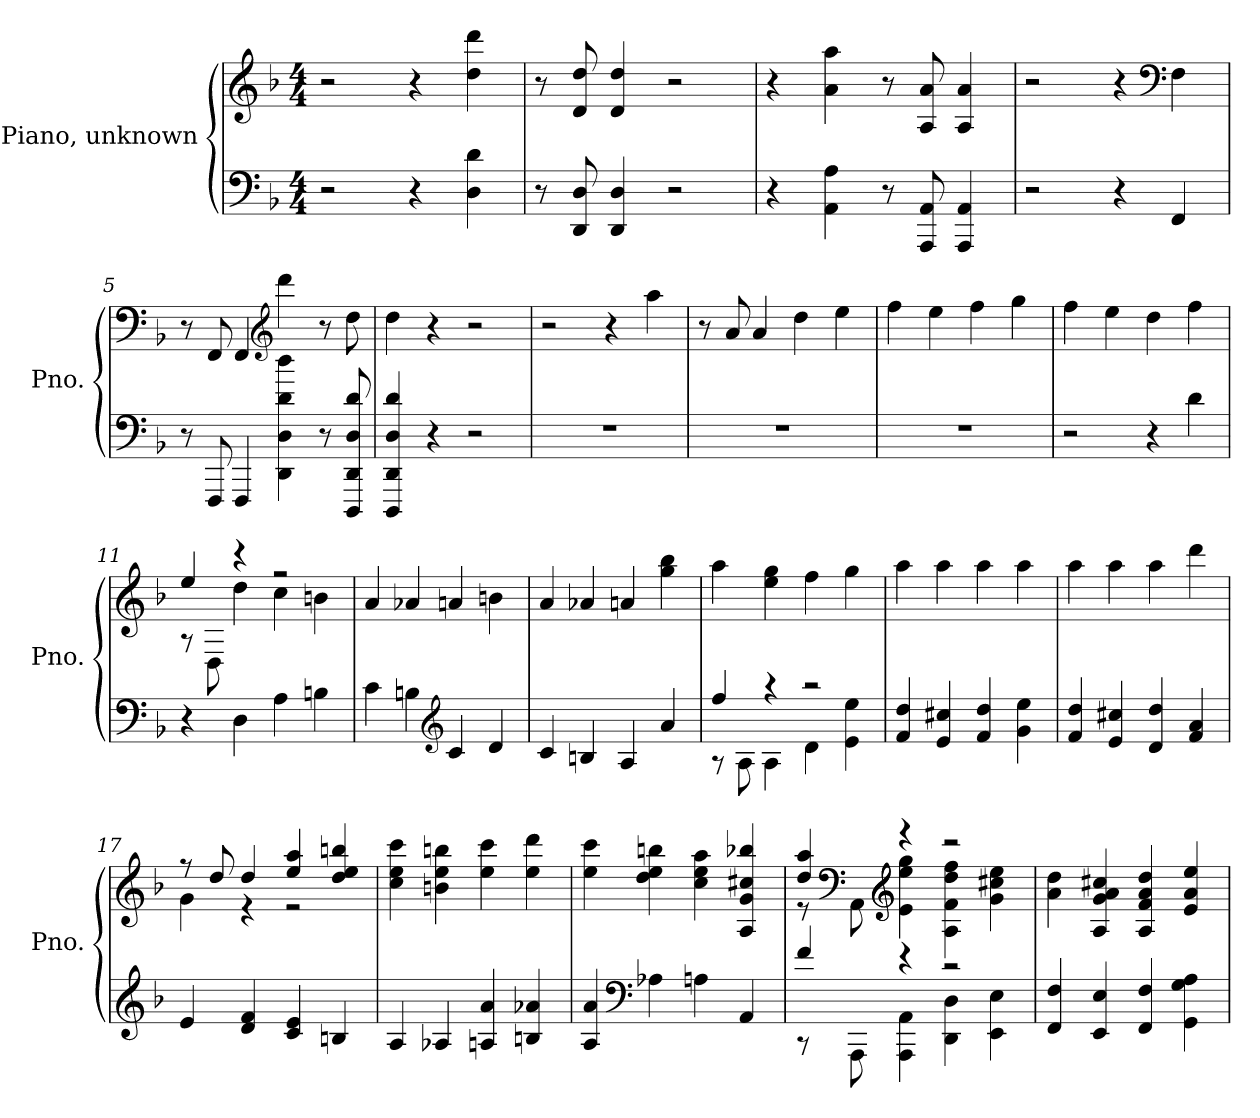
**kern	**kern
*part1	*part1
*staff2	*staff1
*I"Piano, unknown	*
*I'Pno.	*
*clefF4	*clefG2
*k[b-]	*k[b-]
*M4/4	*M4/4
*MM120	*MM120
=1	=1
2r	2r
4r	4r
4D\ 4d\	4dd\ 4ddd\
=2	=2
8r	8r
8DD/ 8D/	8d/ 8dd/
4DD/ 4D/	4d/ 4dd/
2r	2r
=3	=3
4r	4r
4AA\ 4A\	4a\ 4aa\
8r	8r
8AAA/ 8AA/	8A/ 8a/
4AAA/ 4AA/	4A/ 4a/
=4	=4
2r	2r
4r	4r
*	*clefF4
4FF/	4F\
=5	=5
8r	8r
8FFF/	8FF/
4FFF/	4FF/
*	*clefG2
4DD\ 4D\ 4d\ 4dd\	4ddd\
8r	8r
8DDD/ 8DD/ 8D/ 8d/	8dd\
=6	=6
4DDD/ 4DD/ 4D/ 4d/	4dd\
4r	4r
2r	2r
=7	=7
1r	2r
.	4r
.	4aa\
!!LO:LB:g=z
=8	=8
1r	8r
.	8a/
.	4a/
.	4dd\
.	4ee\
=9	=9
1r	4ff\
.	4ee\
.	4ff\
.	4gg\
=10	=10
2r	4ff\
.	4ee\
4r	4dd\
4d\	4ff\
=11	=11
*	*^
4r	4ee/	8r
.	.	8D\
4D\	4r	4dd\
4A\	2r	4cc\
4Bn\	.	4bn\
*	*v	*v
=12	=12
4c\	4a/
4Bn\	4a-X/
*clefG2	*
4c/	4an/
4d/	4bn\
=13	=13
4c/	4a/
4Bn/	4a-X/
4A/	4an/
4a/	4gg\ 4bb-\
=14	=14
*^	*
4ff/	8r	4aa\
.	8A\	.
4r	4A\	4ee\ 4gg\
2r	4d\	4ff\
.	4e\ 4ee\	4gg\
*v	*v	*
!!LO:LB:g=z
=15	=15
4f/ 4dd/	4aa\
4e/ 4cc#X/	4aa\
4f/ 4dd/	4aa\
4g\ 4ee\	4aa\
=16	=16
4f/ 4dd/	4aa\
4e/ 4cc#X/	4aa\
4d/ 4dd/	4aa\
4f/ 4a/	4ddd\
=17	=17
*	*^
4e/	8r	4g\
.	8dd/	.
4d/ 4f/	4dd/	4r
4c/ 4e/	4ee/ 4aa/	2r
4Bn/	4dd/ 4ee/ 4bbn/	.
*	*v	*v
=18	=18
4A/	4cc\ 4ee\ 4ccc\
4A-X/	4bn\ 4ee\ 4bbn\
4An/ 4a/	4ee\ 4ccc\
4Bn/ 4a-X/	4ee\ 4ddd\
=19	=19
4A/ 4a/	4ee\ 4ccc\
*clefF4	*
4A-X\	4dd\ 4ee\ 4bbn\
4An\	4cc\ 4ee\ 4aa\
4AA/	4A/ 4g/ 4cc#X/ 4bb-X/
!!LO:LB:g=z
=20	=20
*^	*^
4f/	8r	4dd/ 4aa/	8r
*	*	*clefF4	*
.	8AAA\	.	8AA\
*	*	*clefG2	*
4r	4AAA\ 4AA\	4r	4e\ 4ee\ 4gg\
2r	4DD\ 4D\	2r	4A\ 4f\ 4dd\ 4ff\
.	4EE\ 4E\	.	4g\ 4cc#X\ 4ee\
*v	*v	*	*
*	*v	*v
=21	=21
4FF/ 4F/	4a\ 4dd\
4EE/ 4E/	4A/ 4g/ 4a/ 4cc#X/
4FF/ 4F/	4A/ 4f/ 4a/ 4dd/
4GG\ 4G\ 4A\	4e/ 4a/ 4ee/
=	=
*-	*-
